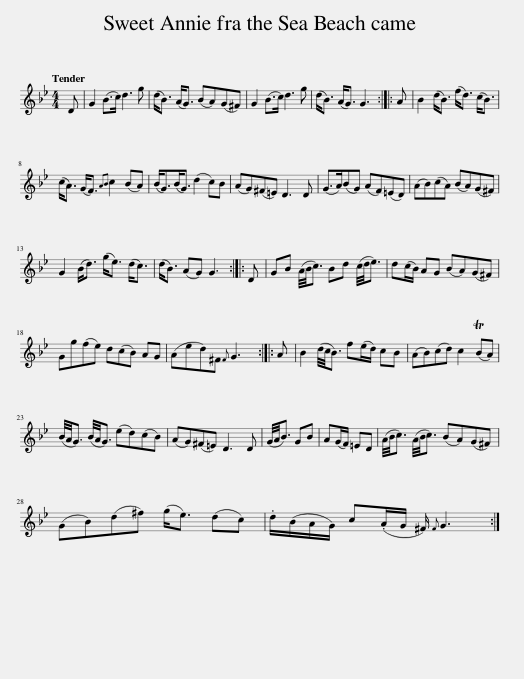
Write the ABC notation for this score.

X:1
L:1/8
Q:1/4=120
M:4/4
I:linebreak $
K:Gmin
V:1 treble
V:1
 D | G2 (B>c) d3 g | (d<B) (A<G) (BA)(G^F) | G2 (B>c) d3 g | (d<B) (A<G) G3 :: %5
 A | B2 (d<B) (f<d) (c<B) |$ (c<A) (G<F){AB} c2 (BA) | (B<G)(B<G) (d2 c)B | (AG)(^F=E) D3 D | %10
 (G>A)(BG) (AF)(=ED) | (AB)(cA) (BA)(G^F) |$ G2 (B<d) (g<e) (d<c) | (d<B) (AG) G3 :: D | %15
 GB (A/4B/4c3/2) Bd (c/4d/4e3/2) | d(c/B/) AG (BA)(G^F) |$ Gg(fe) d(cB) AG | (Aed)^F{F} G3 :: A | %20
 B2 (d/4c/4B3/2) f(e/d/) cB | (AB)(cd) c2 (TBA) |$ (B/4A/4G3/2) (B/4A/4G3/2) (ed)(cB) | (AG)(^F=E) D3 D | (G/4A/4B3/2) GB | %25
 A(G/F/) =ED | (A/4B/4c3/2) (A/4B/4c3/2) (BA)(G^F) |$ (GB)(d^f) (g<e) (dc) | .d/(B/A/G/) c(.A/G/ ^F/){F} G3 :| %29
